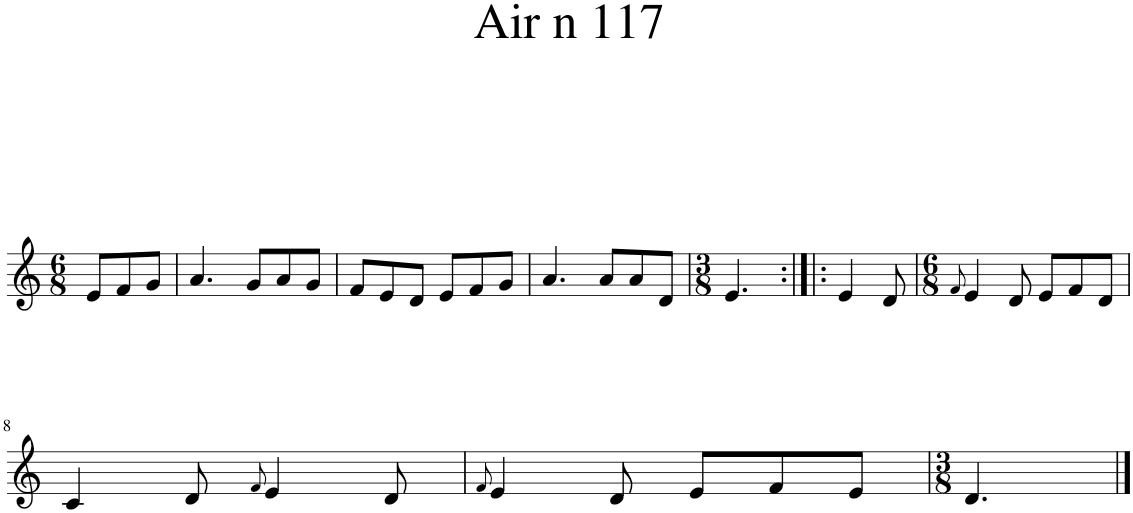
**kern
*part1
*staff1
*I"Piano
*I'Pno.
*clefG2
*k[]
*M6/8
=1
8e/L
8f/
8g/J
=2
4.a/
8g/L
8a/
8g/J
=3
8f/L
8e/
8d/J
8e/L
8f/
8g/J
=4
4.a/
8a/L
8a/
8d/J
=5
*M3/8
4.e/
=6:|!|:
4e/
8d/
=7
*M6/8
8qf/
4e/
8d/
8e/L
8f/
8d/J
!!LO:LB:g=z
=8
4c/
8d/
8qf/
4e/
8d/
=9
8qf/
4e/
8d/
8e/L
8f/
8e/J
=10
*M3/8
4.d/
==
*-
